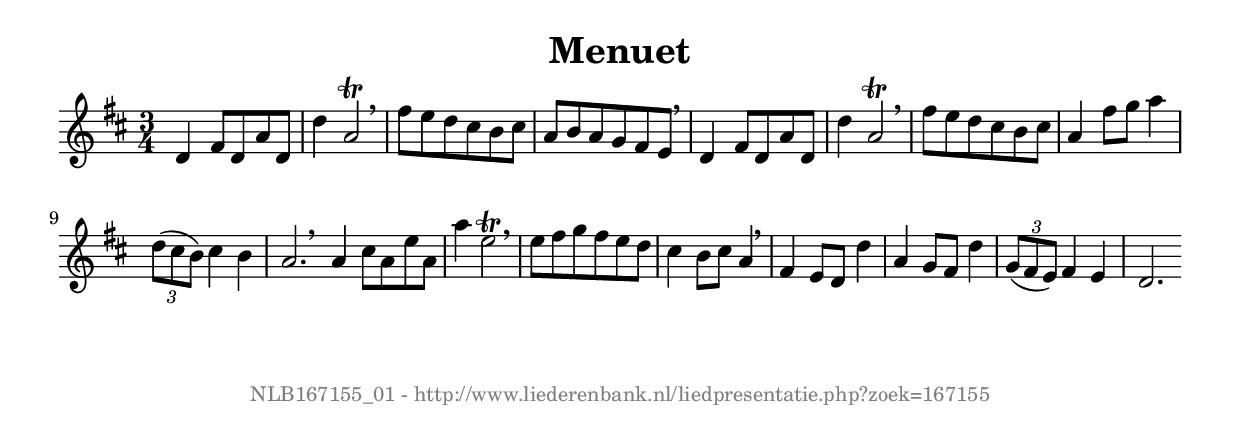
%
% produced by wce2krn 1.64 (7 June 2014)
%
\version"2.16"
#(append! paper-alist '(("long" . (cons (* 210 mm) (* 2000 mm)))))
#(set-default-paper-size "long")
sb = {\breathe}
mBreak = {\breathe }
bBreak = {\breathe }
x = {\once\override NoteHead #'style = #'cross }
gl=\glissando
itime={\override Staff.TimeSignature #'stencil = ##f }
ficta = {\once\set suggestAccidentals = ##t}
fine = {\once\override Score.RehearsalMark #'self-alignment-X = #1 \mark \markup {\italic{Fine}}}
dc = {\once\override Score.RehearsalMark #'self-alignment-X = #1 \mark \markup {\italic{D.C.}}}
dcf = {\once\override Score.RehearsalMark #'self-alignment-X = #1 \mark \markup {\italic{D.C. al Fine}}}
dcc = {\once\override Score.RehearsalMark #'self-alignment-X = #1 \mark \markup {\italic{D.C. al Coda}}}
ds = {\once\override Score.RehearsalMark #'self-alignment-X = #1 \mark \markup {\italic{D.S.}}}
dsf = {\once\override Score.RehearsalMark #'self-alignment-X = #1 \mark \markup {\italic{D.S. al Fine}}}
dsc = {\once\override Score.RehearsalMark #'self-alignment-X = #1 \mark \markup {\italic{D.S. al Coda}}}
pv = {\set Score.repeatCommands = #'((volta "1"))}
sv = {\set Score.repeatCommands = #'((volta "2"))}
tv = {\set Score.repeatCommands = #'((volta "3"))}
qv = {\set Score.repeatCommands = #'((volta "4"))}
xv = {\set Score.repeatCommands = #'((volta #f))}
\header{ tagline = ""
title = "Menuet"
}
\score {{
\key d \major
\relative g'
{
\set melismaBusyProperties = #'()
\time 3/4
\tempo 4=120
\override Score.MetronomeMark #'transparent = ##t
\override Score.RehearsalMark #'break-visibility = #(vector #t #t #f)
d4 fis8 d a' d, d'4 a2^\trill \sb fis'8 e d cis b cis a b a g fis e \mBreak \bar "|"
d4 fis8 d a' d, d'4 a2^\trill \sb fis'8 e d cis b cis a4 fis'8 g a4 \times 2/3 {d,8( cis b)} cis4 b a2. \bar ":|:" \bBreak
a4 cis8 a e' a, a'4 e2^\trill \sb e8 fis g fis e d cis4 b8 cis a4 \mBreak \bar "|"
fis4 e8 d d'4 a g8 fis d'4 \times 2/3 { g,8( fis e)} fis4 e d2. \bar ":|"
 }}
 \midi { }
 \layout {
            indent = 0.0\cm
}
}
\markup { \vspace #0 } \markup { \with-color #grey \fill-line { \center-column { \smaller "NLB167155_01 - http://www.liederenbank.nl/liedpresentatie.php?zoek=167155" } } }
